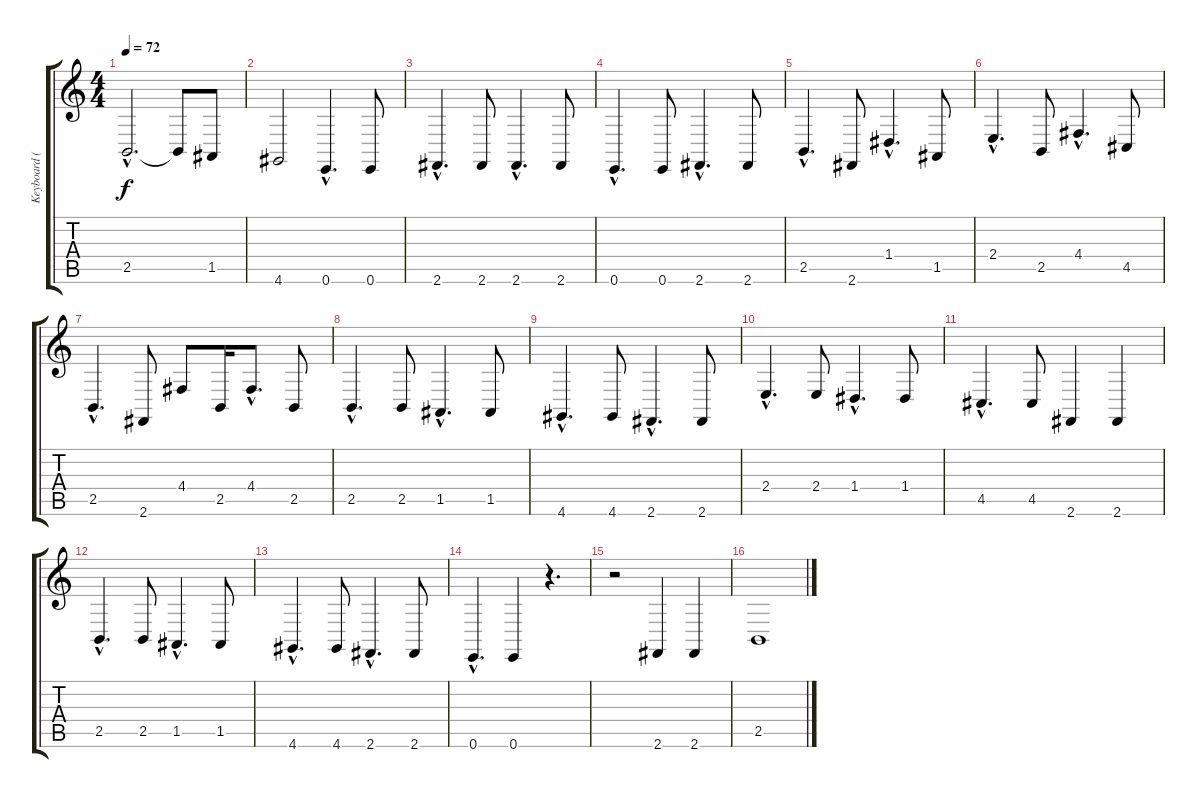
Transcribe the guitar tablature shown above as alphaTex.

\track ("Keyboard (Right)" "Keyboard (") {instrument acousticgrandpiano}
\staff {score tabs}
\tuning (E4 B3 G3 D3 A2 E2) {hide}
\ts (4 4)
\tempo 72
\clef g2
\ks c
2.5{hac}.2{d dy f} 2.5{t}.8 1.5.8 |
4.6.2 0.6{hac}.4{d} 0.6.8 |
2.6{hac}.4{d} 2.6.8 2.6{hac}.4{d} 2.6.8 |
0.6{hac}.4{d} 0.6.8 2.6{hac}.4{d} 2.6.8 |
2.5{hac}.4{d} 2.6.8 1.4{hac}.4{d} 1.5.8 |
2.4{hac}.4{d} 2.5.8 4.4{hac}.4{d} 4.5.8 |
2.5{hac}.4{d} 2.6.8 4.4.8 2.5.16 4.4{hac}.8{d} 2.5.8 |
2.5{hac}.4{d} 2.5.8 1.5{hac}.4{d} 1.5.8 |
4.6{hac}.4{d} 4.6.8 2.6{hac}.4{d} 2.6.8 |
2.4{hac}.4{d} 2.4.8 1.4{hac}.4{d} 1.4.8 |
4.5{hac}.4{d} 4.5.8 2.6.4 2.6.4 |
2.5{hac}.4{d} 2.5.8 1.5{hac}.4{d} 1.5.8 |
4.6{hac}.4{d} 4.6.8 2.6{hac}.4{d} 2.6.8 |
0.6{hac}.4{d} 0.6.4 r.4{d} |
r.2 2.6.4 2.6.4 |
2.5.1
